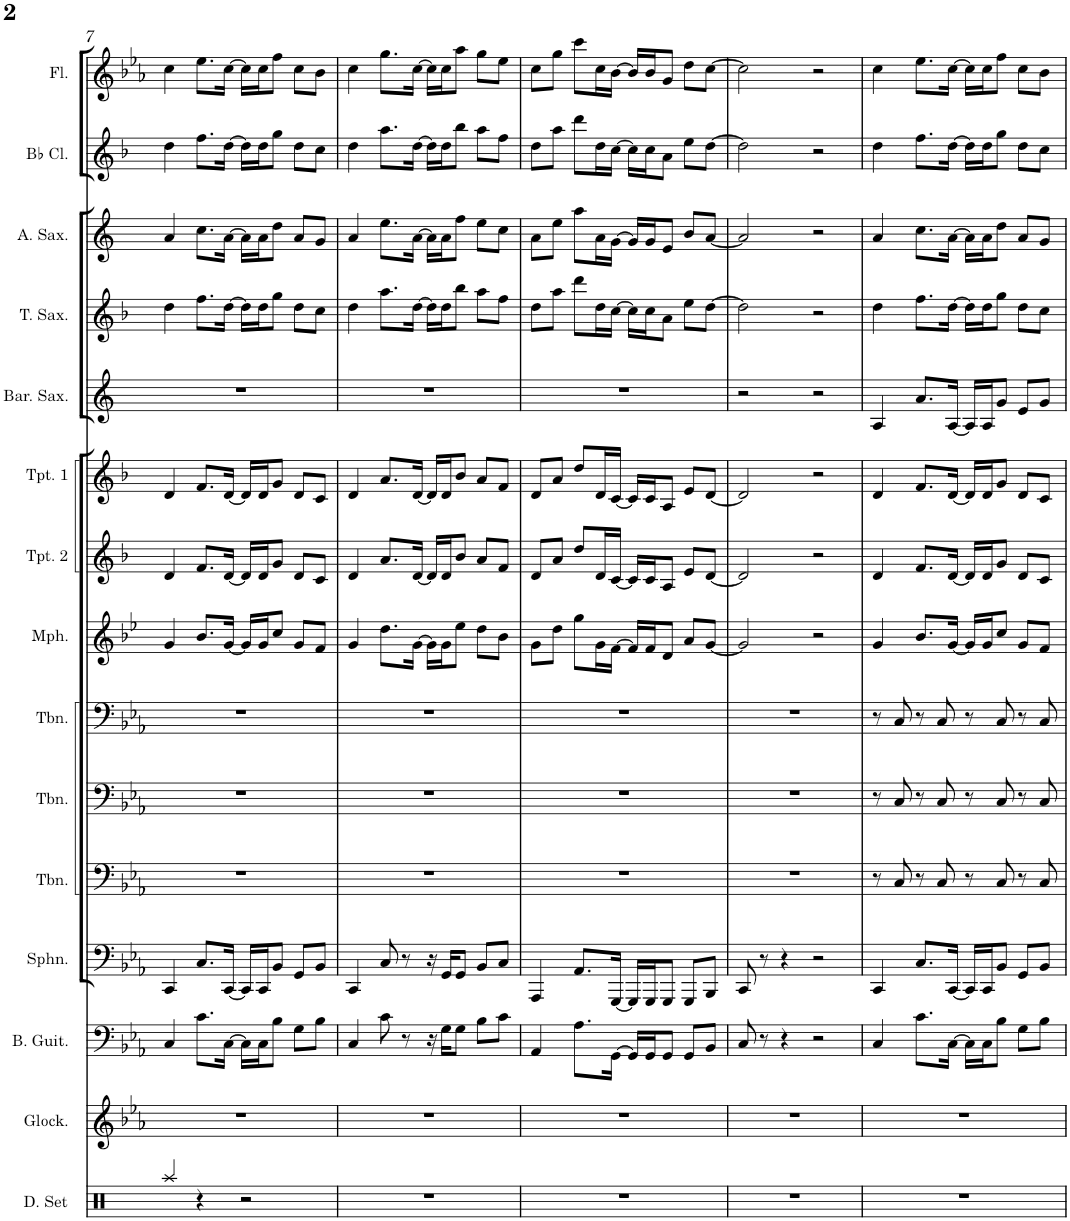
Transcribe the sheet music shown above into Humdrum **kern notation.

**kern	**kern	**kern	**kern	**kern	**kern	**kern	**kern	**kern	**kern	**kern	**kern	**kern	**kern	**kern
*part15	*part14	*part13	*part12	*part11	*part10	*part9	*part8	*part7	*part6	*part5	*part4	*part3	*part2	*part1
*staff15	*staff14	*staff13	*staff12	*staff11	*staff10	*staff9	*staff8	*staff7	*staff6	*staff5	*staff4	*staff3	*staff2	*staff1
*I"Drumset	*I"Glockenspiel	*I"Bass Guitar	*I"Sousaphone	*I"Trombone	*I"Trombone	*I"Trombone	*I"Mellophone	*I"Trumpet 2	*I"Trumpet 1	*I"Baritone Sax	*I"Tenor Sax	*I"Alto Sax	*I"Bb Clarinet	*I"Flute
*I'D. Set	*I'Glock.	*I'B. Guit.	*I'Sphn.	*I'Tbn.	*I'Tbn.	*I'Tbn.	*I'Mph.	*I'Tpt. 2	*I'Tpt. 1	*I'Bar. Sax.	*I'T. Sax.	*I'A. Sax.	*I'Bb Cl.	*I'Fl.
!!LO:PB:g=z
*clefX	*clefG2	*clefF4	*clefF4	*clefF4	*clefF4	*clefF4	*clefG2	*clefG2	*clefG2	*clefG2	*clefG2	*clefG2	*clefG2	*clefG2
*	*Trd-14c-24	*Trd7c12	*	*	*	*	*Trd4c7	*Trd1c2	*Trd1c2	*Trd12c21	*Trd8c14	*Trd5c9	*Trd1c2	*
*k[]	*k[b-e-a-]	*k[b-e-a-]	*k[b-e-a-]	*k[b-e-a-]	*k[b-e-a-]	*k[b-e-a-]	*k[b-e-]	*k[b-]	*k[b-]	*k[]	*k[b-]	*k[]	*k[b-]	*k[b-e-a-]
*M4/4	*M4/4	*M4/4	*M4/4	*M4/4	*M4/4	*M4/4	*M4/4	*M4/4	*M4/4	*M4/4	*M4/4	*M4/4	*M4/4	*M4/4
=7	=7	=7	=7	=7	=7	=7	=7	=7	=7	=7	=7	=7	=7	=7
4Raa/	1r	4C/	4CC/	1r	1r	1r	4g/	4d/	4d/	1r	4dd\	4a/	4dd\	4cc\
4r	.	8.c\L	8.C/L	.	.	.	8.b-/L	8.f/L	8.f/L	.	8.ff\L	8.cc\L	8.ff\L	8.ee-\L
.	.	[16C\Jk	[16CC/Jk	.	.	.	[16g/Jk	[16d/Jk	[16d/Jk	.	[16dd\Jk	[16a\Jk	[16dd\Jk	[16cc\Jk
2r	.	16C\LL]	16CC/LL]	.	.	.	16g/LL]	16d/LL]	16d/LL]	.	16dd\LL]	16a\LL]	16dd\LL]	16cc\LL]
.	.	16C\J	16CC/J	.	.	.	16g/J	16d/J	16d/J	.	16dd\J	16a\J	16dd\J	16cc\J
.	.	8B-\J	8BB-/J	.	.	.	8cc/J	8g/J	8g/J	.	8gg\J	8dd\J	8gg\J	8ff\J
.	.	8G\L	8GG/L	.	.	.	8g/L	8d/L	8d/L	.	8dd\L	8a/L	8dd\L	8cc\L
.	.	8B-\J	8BB-/J	.	.	.	8f/J	8c/J	8c/J	.	8cc\J	8g/J	8cc\J	8b-\J
=8	=8	=8	=8	=8	=8	=8	=8	=8	=8	=8	=8	=8	=8	=8
1r	1r	4C/	4CC/	1r	1r	1r	4g/	4d/	4d/	1r	4dd\	4a/	4dd\	4cc\
.	.	8c\	8C/	.	.	.	8.dd\L	8.a/L	8.a/L	.	8.aa\L	8.ee\L	8.aa\L	8.gg\L
.	.	8r	8r	.	.	.	.	.	.	.	.	.	.	.
.	.	.	.	.	.	.	[16g\Jk	[16d/Jk	[16d/Jk	.	[16dd\Jk	[16a\Jk	[16dd\Jk	[16cc\Jk
.	.	16r	16r	.	.	.	16g\LL]	16d/LL]	16d/LL]	.	16dd\LL]	16a\LL]	16dd\LL]	16cc\LL]
.	.	16G\KL	16GG/KL	.	.	.	16g\J	16d/J	16d/J	.	16dd\J	16a\J	16dd\J	16cc\J
.	.	8G\J	8GG/J	.	.	.	8ee-\J	8b-/J	8b-/J	.	8bb-\J	8ff\J	8bb-\J	8aa-\J
.	.	8B-\L	8BB-/L	.	.	.	8dd\L	8a/L	8a/L	.	8aa\L	8ee\L	8aa\L	8gg\L
.	.	8c\J	8C/J	.	.	.	8b-\J	8f/J	8f/J	.	8ff\J	8cc\J	8ff\J	8ee-\J
=9	=9	=9	=9	=9	=9	=9	=9	=9	=9	=9	=9	=9	=9	=9
1r	1r	4AA-/	4AAA-/	1r	1r	1r	8g\L	8d/L	8d/L	1r	8dd\L	8a\L	8dd\L	8cc\L
.	.	.	.	.	.	.	8dd\J	8a/J	8a/J	.	8aa\J	8ee\J	8aa\J	8gg\J
.	.	8.A-\L	8.AA-/L	.	.	.	8gg\L	8dd/L	8dd/L	.	8ddd\L	8aa\L	8ddd\L	8ccc\L
.	.	.	.	.	.	.	16g\L	16d/L	16d/L	.	16dd\L	16a\L	16dd\L	16cc\L
.	.	[16GG\Jk	[16GGG/Jk	.	.	.	[16f\JJ	[16c/JJ	[16c/JJ	.	[16cc\JJ	[16g\JJ	[16cc\JJ	[16b-\JJ
.	.	16GG/LL]	16GGG/LL]	.	.	.	16f/LL]	16c/LL]	16c/LL]	.	16cc\LL]	16g/LL]	16cc\LL]	16b-/LL]
.	.	16GG/J	16GGG/J	.	.	.	16f/J	16c/J	16c/J	.	16cc\J	16g/J	16cc\J	16b-/J
.	.	8GG/J	8GGG/J	.	.	.	8d/J	8A/J	8A/J	.	8a\J	8e/J	8a\J	8g/J
.	.	8GG/L	8GGG/L	.	.	.	8a/L	8e/L	8e/L	.	8ee\L	8b/L	8ee\L	8dd\L
.	.	8BB-/J	8BBB-/J	.	.	.	[8g/J	[8d/J	[8d/J	.	[8dd\J	[8a/J	[8dd\J	[8cc\J
=10	=10	=10	=10	=10	=10	=10	=10	=10	=10	=10	=10	=10	=10	=10
1r	1r	8C/	8CC/	1r	1r	1r	2g/]	2d/]	2d/]	2r	2dd\]	2a/]	2dd\]	2cc\]
.	.	8r	8r	.	.	.	.	.	.	.	.	.	.	.
.	.	4r	4r	.	.	.	.	.	.	.	.	.	.	.
.	.	2r	2r	.	.	.	2r	2r	2r	2r	2r	2r	2r	2r
=11	=11	=11	=11	=11	=11	=11	=11	=11	=11	=11	=11	=11	=11	=11
1r	1r	4C/	4CC/	8r	8r	8r	4g/	4d/	4d/	4A/	4dd\	4a/	4dd\	4cc\
.	.	.	.	8C/	8C/	8C/	.	.	.	.	.	.	.	.
.	.	8.c\L	8.C/L	8r	8r	8r	8.b-/L	8.f/L	8.f/L	8.a/L	8.ff\L	8.cc\L	8.ff\L	8.ee-\L
.	.	.	.	8C/	8C/	8C/	.	.	.	.	.	.	.	.
.	.	[16C\Jk	[16CC/Jk	.	.	.	[16g/Jk	[16d/Jk	[16d/Jk	[16A/Jk	[16dd\Jk	[16a\Jk	[16dd\Jk	[16cc\Jk
.	.	16C\LL]	16CC/LL]	8r	8r	8r	16g/LL]	16d/LL]	16d/LL]	16A/LL]	16dd\LL]	16a\LL]	16dd\LL]	16cc\LL]
.	.	16C\J	16CC/J	.	.	.	16g/J	16d/J	16d/J	16A/J	16dd\J	16a\J	16dd\J	16cc\J
.	.	8B-\J	8BB-/J	8C/	8C/	8C/	8cc/J	8g/J	8g/J	8g/J	8gg\J	8dd\J	8gg\J	8ff\J
.	.	8G\L	8GG/L	8r	8r	8r	8g/L	8d/L	8d/L	8e/L	8dd\L	8a/L	8dd\L	8cc\L
.	.	8B-\J	8BB-/J	8C/	8C/	8C/	8f/J	8c/J	8c/J	8g/J	8cc\J	8g/J	8cc\J	8b-\J
=	=	=	=	=	=	=	=	=	=	=	=	=	=	=
*-	*-	*-	*-	*-	*-	*-	*-	*-	*-	*-	*-	*-	*-	*-
